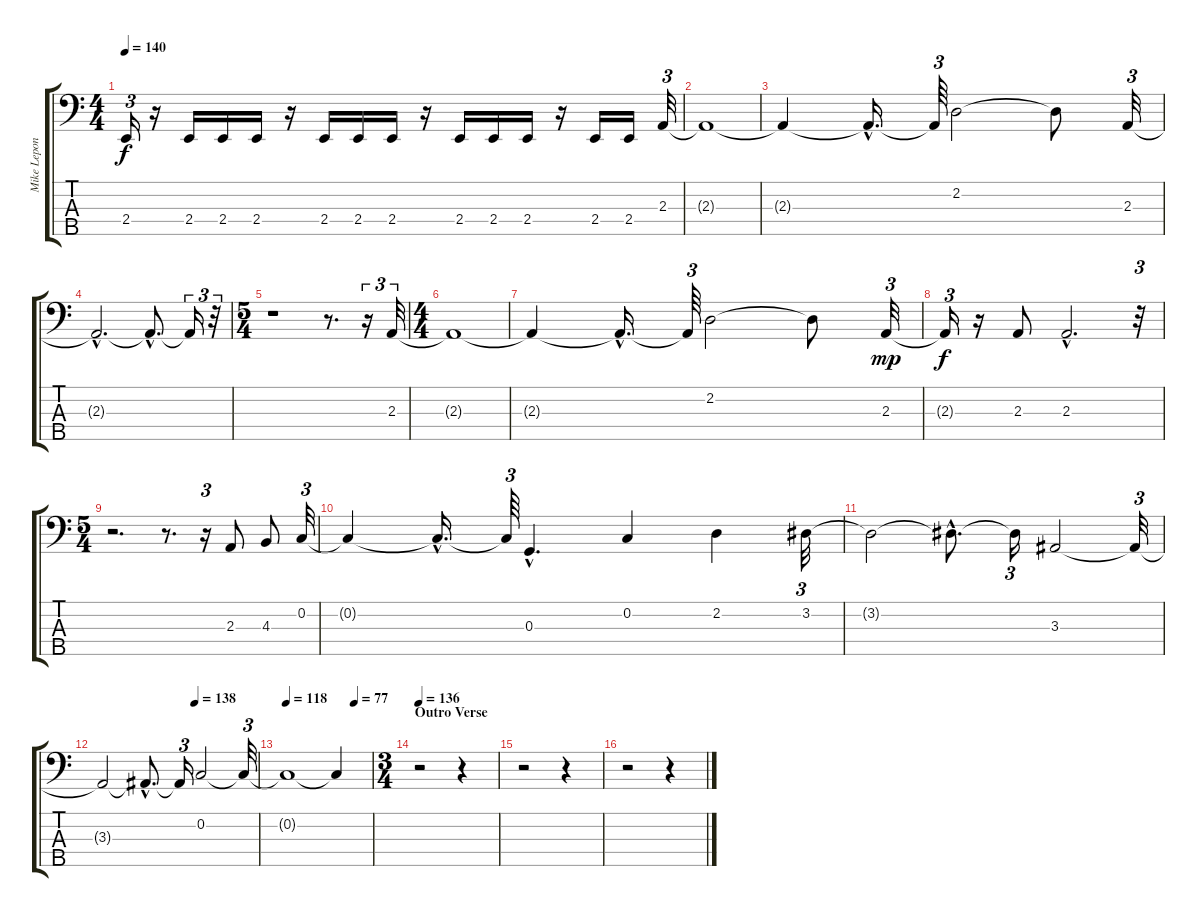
\track ("Mike Lepond" "Mike Lepon") {instrument electricbasspick}
\staff {score tabs}
\tuning (F2 C2 G1 D1 A0) {hide}
\ts (4 4)
\tempo 140
\clef f4
\ks c
2.4{t}.16{tu (3 2) dy f} r.16 2.4.16 2.4.16 2.4.16 r.16 2.4.16 2.4.16 2.4.16 r.16 2.4.16 2.4.16 2.4.16 r.16 2.4.16 2.4.16 2.3.32{tu (3 2)} |
2.3{t}.1 |
2.3{t}.4 2.3{hac t}.16{d} 2.3{t}.64{tu (3 2)} 2.2.2 2.2{t}.8 2.3.32{tu (3 2)} |
2.3{hac t}.2{d} 2.3{hac t}.8{d} 2.3{t}.16{tu (3 2)} r.32{tu (3 2)} |
\ts (5 4)
r.1 r.8{d} r.16{tu (3 2)} 2.3.32{tu (3 2)} |
\ts (4 4)
2.3{t}.1 |
2.3{t}.4 2.3{hac t}.16{d} 2.3{t}.64{tu (3 2)} 2.2.2 2.2{t}.8 2.3.32{tu (3 2) dy mp} |
2.3{t}.16{tu (3 2) dy f} r.16 2.3.8 2.3{hac}.2{d} r.32{tu (3 2)} |
\ts (5 4)
r.2{d} r.8{d} r.16{tu (3 2)} 2.3.8 4.3.8 0.2.32{tu (3 2)} |
0.2{t}.4 0.2{hac t}.16{d} 0.2{t}.64{tu (3 2)} 0.3{hac}.4{d} 0.2.4 2.2.4 3.2.32{tu (3 2)} |
3.2{t}.2 3.2{hac t}.8{d} 3.2{t}.16{tu (3 2)} 3.3.2 3.3{t}.32{tu (3 2)} |
\tempo (138 0.6)
3.3{t}.2 3.3{hac t}.8{d} 3.3{t}.16{tu (3 2)} 0.2.2 0.2{t}.32{tu (3 2)} |
\tempo 118
\tempo (77 0.8)
0.2{t}.1 0.2{t}.4 |
\ts (3 4)
\section ("" "Outro Verse")
\tempo 136
r.2 r.4 |
r.2 r.4 |
r.2 r.4
